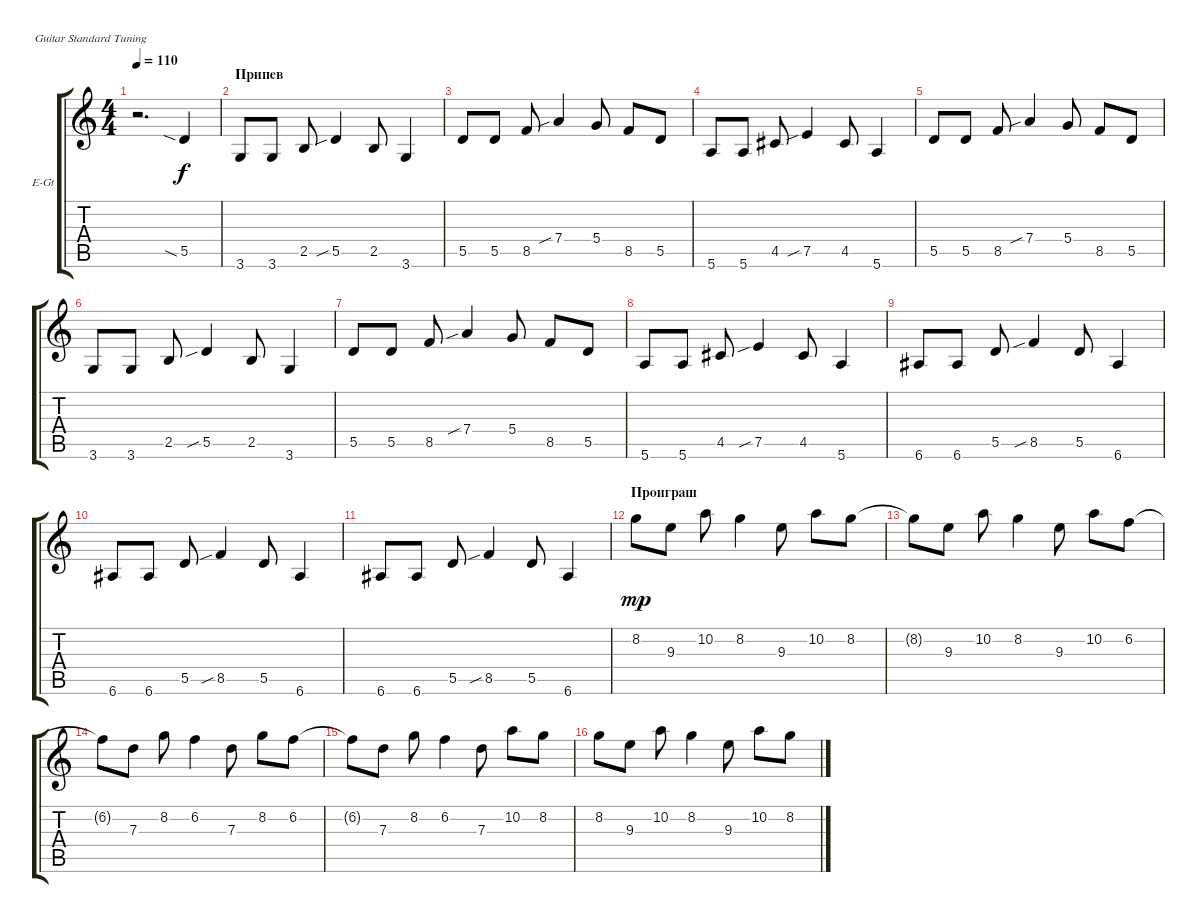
\defaultSystemsLayout 4
\bracketExtendMode groupsimilarinstruments
\firstSystemTrackNameOrientation horizontal
\otherSystemsTrackNameOrientation horizontal
\track ("Г. Каспарян" "E-Gt") {instrument overdrivenguitar}
\staff {score tabs}
\tuning (E4 B3 G3 D3 A2 E2)
\ts (4 4)
\tempo 110
\clef g2
\scale
0.333333
\ks c
r.2{d dy f} 5.5{sia}.4 |
\section ("" "Припев")
3.6.8 3.6.8 2.5.8 5.5{sib}.4 2.5.8 3.6.4 |
5.5.8 5.5.8 8.5.8 7.4{sib}.4 5.4.8 8.5.8 5.5.8 |
5.6.8 5.6.8 4.5.8 7.5{sib}.4 4.5.8 5.6.4 |
5.5.8 5.5.8 8.5.8 7.4{sib}.4 5.4.8 8.5.8 5.5.8 |
3.6.8 3.6.8 2.5.8 5.5{sib}.4 2.5.8 3.6.4 |
5.5.8 5.5.8 8.5.8 7.4{sib}.4 5.4.8 8.5.8 5.5.8 |
5.6.8 5.6.8 4.5.8 7.5{sib}.4 4.5.8 5.6.4 |
6.6.8 6.6.8 5.5.8 8.5{sib}.4 5.5.8 6.6.4 |
6.6.8 6.6.8 5.5.8 8.5{sib}.4 5.5.8 6.6.4 |
6.6.8 6.6.8 5.5.8 8.5{sib}.4 5.5.8 6.6.4 |
\section ("" "Проиграш")
8.2.8{dy mp} 9.3.8 10.2.8 8.2.4 9.3.8 10.2.8 8.2.8 |
8.2{t}.8 9.3.8 10.2.8 8.2.4 9.3.8 10.2.8 6.2.8 |
6.2{t}.8 7.3.8 8.2.8 6.2.4 7.3.8 8.2.8 6.2.8 |
6.2{t}.8 7.3.8 8.2.8 6.2.4 7.3.8 10.2.8 8.2.8 |
8.2.8 9.3.8 10.2.8 8.2.4 9.3.8 10.2.8 8.2.8
